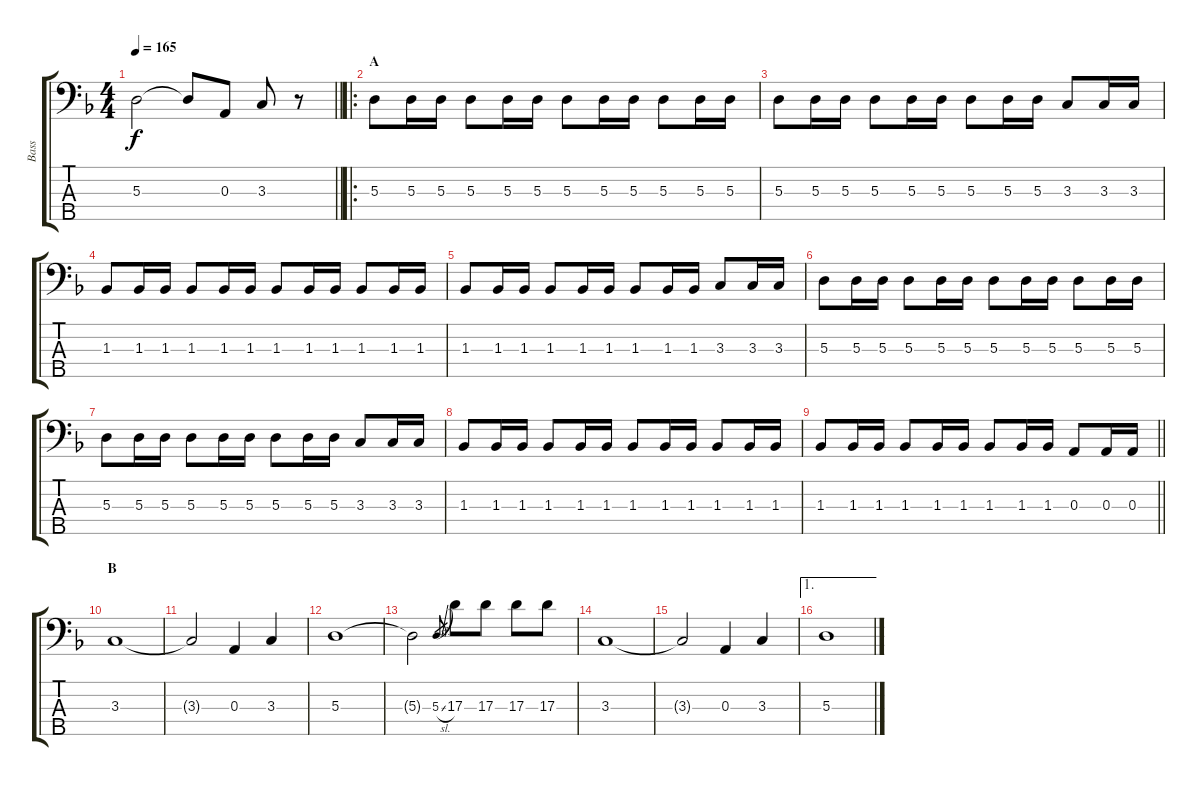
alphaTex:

\track ("Bass" "Bass") {instrument electricbassfinger}
\staff {score tabs}
\tuning (G2 D2 A1 E1 B0) {hide}
\ts (4 4)
\tempo 165
\clef f4
\barLineRight lightlight
\ks f
5.3{t}.2{dy f} 5.3{t}.8 0.3.8 3.3.8 r.8 |
\ro
\section ("" "A")
5.3.8 5.3.16 5.3.16 5.3.8 5.3.16 5.3.16 5.3.8 5.3.16 5.3.16 5.3.8 5.3.16 5.3.16 |
5.3.8 5.3.16 5.3.16 5.3.8 5.3.16 5.3.16 5.3.8 5.3.16 5.3.16 3.3.8 3.3.16 3.3.16 |
1.3.8 1.3.16 1.3.16 1.3.8 1.3.16 1.3.16 1.3.8 1.3.16 1.3.16 1.3.8 1.3.16 1.3.16 |
1.3.8 1.3.16 1.3.16 1.3.8 1.3.16 1.3.16 1.3.8 1.3.16 1.3.16 3.3.8 3.3.16 3.3.16 |
5.3.8 5.3.16 5.3.16 5.3.8 5.3.16 5.3.16 5.3.8 5.3.16 5.3.16 5.3.8 5.3.16 5.3.16 |
5.3.8 5.3.16 5.3.16 5.3.8 5.3.16 5.3.16 5.3.8 5.3.16 5.3.16 3.3.8 3.3.16 3.3.16 |
1.3.8 1.3.16 1.3.16 1.3.8 1.3.16 1.3.16 1.3.8 1.3.16 1.3.16 1.3.8 1.3.16 1.3.16 |
\barLineRight lightlight
1.3.8 1.3.16 1.3.16 1.3.8 1.3.16 1.3.16 1.3.8 1.3.16 1.3.16 0.3.8 0.3.16 0.3.16 |
\section ("" "B")
3.3.1 |
3.3{t}.2 0.3.4 3.3.4 |
5.3.1 |
5.3{t}.2 5.3{sl}.8{gr} 17.3.8 17.3.8 17.3.8 17.3.8 |
3.3.1 |
3.3{t}.2 0.3.4 3.3.4 |
\ae 1
5.3.1
